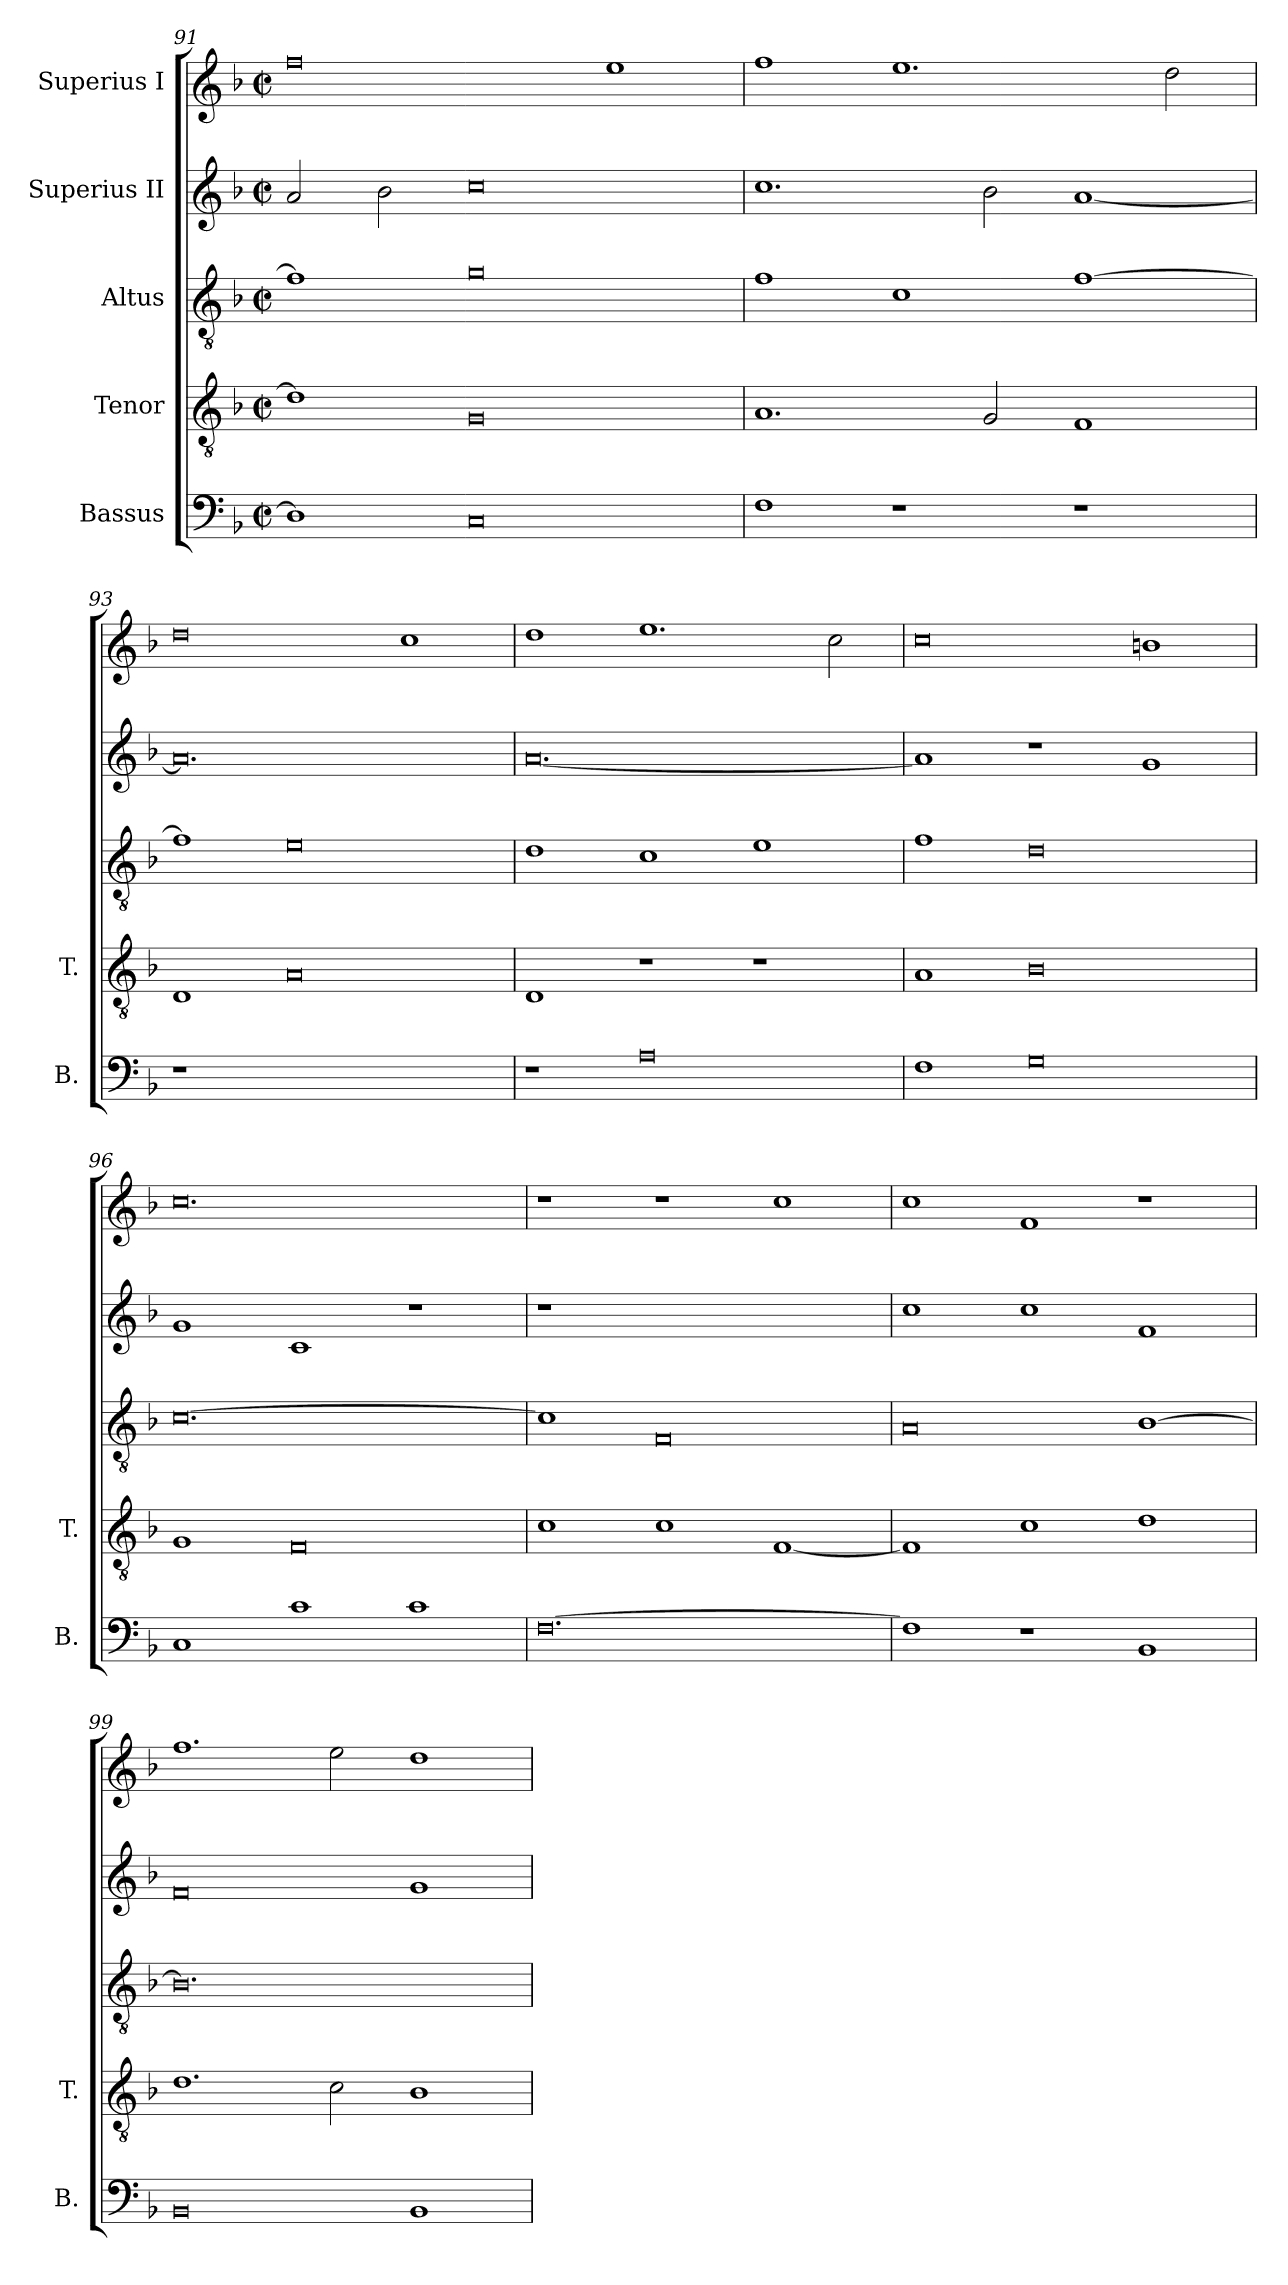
**kern	**kern	**kern	**kern	**kern
*part5	*part4	*part3	*part2	*part1
*staff5	*staff4	*staff3	*staff2	*staff1
*I"Bassus	*I"Tenor	*I"Altus	*I"Superius II	*I"Superius I
*I'B.	*I'T.	*	*	*
!!LO:LB:g=z
*clefF4	*clefGv2	*clefGv2	*clefG2	*clefG2
*	*ITrd7c12	*ITrd7c12	*	*
*k[b-]	*k[b-]	*k[b-]	*k[b-]	*k[b-]
*F:	*F:	*F:	*F:	*F:
*M2/2	*M2/2	*M2/2	*M2/2	*M2/2
*met(c|)	*met(c|)	*met(c|)	*met(c|)	*met(c|)
=91	=91	=91	=91	=91
1Di]	1Di]	1Fi]	2ai/	0ffi
.	.	.	2b-i\	.
0Ci	0GGi	0Gi	0cci	.
.	.	.	.	1eei
=92	=92	=92	=92	=92
1Fi	1.AAi	1Fi	1.cci	1ffi
1r	.	1Ci	.	1.eei
.	2GGi/	.	2b-i\	.
1r	1FFi	[>1Fi	[<1ai	.
.	.	.	.	2ddi\
=93	=93	=93	=93	=93
!LO:N:vis=1	!	!	!	!
1r	1DDi	1Fi]	0.ai]	0ddi
0ryy	0AAi	0Ei	.	.
.	.	.	.	1cci
=94	=94	=94	=94	=94
1r	1DDi	1Di	[<0.ai	1ddi
0Ai	1r	1Ci	.	1.eei
.	1r	1Ei	.	.
.	.	.	.	2cci\
=95	=95	=95	=95	=95
1Fi	1AAi	1Fi	1ai]	0cci
0Gi	0BB-i	0Di	1r	.
.	.	.	1gi	1bni
!!LO:PB:g=z
=96	=96	=96	=96	=96
1Ci	1GGi	[>0.Ci	1gi	0.cci
1ci	0FFi	.	1ci	.
1ci	.	.	1r	.
=97	=97	=97	=97	=97
!	!	!	!LO:N:vis=1	!
[>0.Fi	1Ci	1Ci]	1r	1r
.	1Ci	0FFi	0ryy	1r
.	[<1FFi	.	.	1cci
=98	=98	=98	=98	=98
1Fi]	1FFi]	0AAi	1cci	1cci
1r	1Ci	.	1cci	1fi
1BB-i	1Di	[>1BB-i	1fi	1r
=99	=99	=99	=99	=99
0BB-i	1.Di	0.BB-i]	0fi	1.ffi
.	2Ci\	.	.	2eei\
1BB-i	1BB-i	.	1gi	1ddi
=	=	=	=	=
*-	*-	*-	*-	*-
